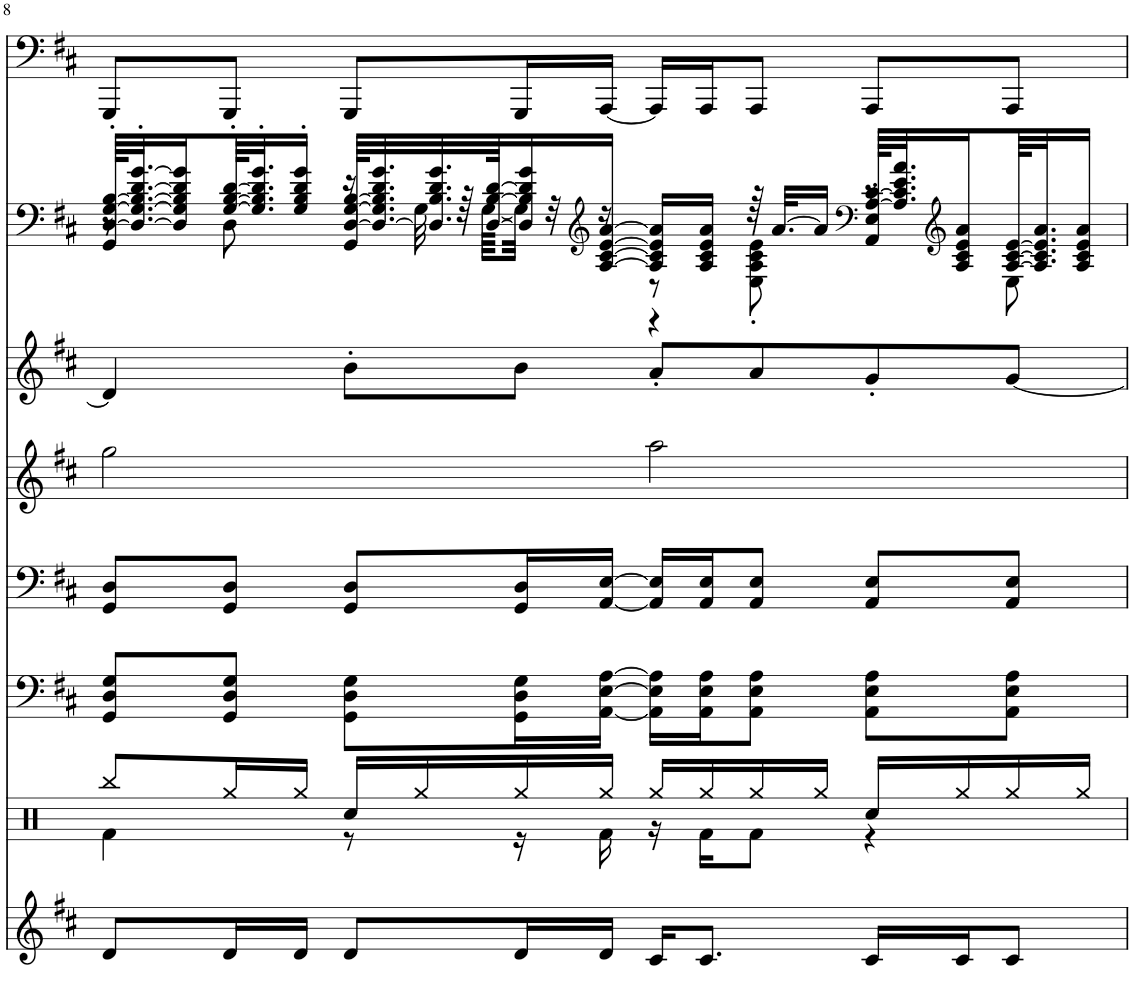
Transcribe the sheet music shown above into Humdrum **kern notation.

**kern	**kern	**kern	**kern	**kern	**kern	**kern	**kern
*part8	*part7	*part6	*part5	*part4	*part3	*part2	*part1
*staff8	*staff7	*staff6	*staff5	*staff4	*staff3	*staff2	*staff1
*I"Overdrive Gtr	*I"Percussion	*I"Overdrive Gtr	*I"DistortionGtr	*I"Strings 1	*I"Tenor Sax	*I"Clean Guitar	*I"Fingered Bass
*	*	*	*	*I'Str	*I'T Sax	*	*
!!LO:PB:g=z
*clefG2	*clefX	*clefF4	*clefF4	*clefG2	*clefG2	*clefG2	*clefF4
*	*	*	*	*	*Trd8c14	*	*
*k[f#c#]	*k[]	*k[f#c#]	*k[f#c#]	*k[f#c#]	*k[f#c#]	*k[f#c#]	*k[f#c#]
*M4/4	*M4/4	*M4/4	*M4/4	*M4/4	*M4/4	*M4/4	*M4/4
=8	=8	=8	=8	=8	=8	=8	=8
*	*^	*	*	*	*	*^	*
*	*	*	*	*	*	*	*	*^	*
8d/L	8Rbb/L	4Rf\	8GG/ 8D/ 8G/L	8GG/ 8D/L	2gg\	4d/]	[64D/' [64G/' [64B/'KLLL	8r	4GG/	8GGG/L
.	.	.	.	.	.	.	32.D/_' 32.G/_' 32.B/_' [32.d/' [32.g/'J	.	.	.
.	.	.	.	.	.	.	16D/] 16G/] 16B/] 16d/] 16g/]	.	.	.
16d/L	16Rgg/L	.	8GG/ 8D/ 8G/J	8GG/ 8D/J	.	.	[64G/' [64B/' [64d/'KL	8D\	.	8GGG/J
.	.	.	.	.	.	.	32.G/]' 32.B/]' 32.d/]' 32.g/'J	.	.	.
16d/JJ	16Rgg/JJ	.	.	.	.	.	16G/' 16B/' 16d/' 16g/'JJ	.	.	.
8d/L	16Rcc/LL	8r	8GG\ 8D\ 8G\L	8GG/ 8D/L	.	8b'\L	[64D/ [64G/ [64B/KLLL	16r	4GG/	8GGG/L
.	.	.	.	.	.	.	32.D/_ 32.G/] 32.B/] 32.d/ 32.g/	.	.	.
.	16Rgg/	.	.	.	.	.	32.D/] 32.B/ 32.d/ 32.g/	32G\	.	.
.	.	.	.	.	.	.	.	64r	.	.
.	.	.	.	.	.	.	[64D/ [64B/ [64d/JK	[64G\KLLL	.	.
16d/L	16Rgg/	16r	16GG\ 16D\ 16G\L	16GG/ 16D/L	.	8b\J	16D/] 16B/] 16d/] 16g/	32G\JJJ]	.	16GGG/L
.	.	.	.	.	.	.	.	32r	.	.
*	*	*	*	*	*	*	*clefG2	*	*	*
16d/JJ	16Rgg/JJ	16Rf\	[16AA\ [16E\ [16A\JJ	[16AA/ [16E/JJ	.	.	[16A/ [16c#/ [16e/ [16a/JJ	16r	.	[16AAA/JJ
16c#/KL	16Rgg/LL	16r	16AA\] 16E\] 16A\]LL	16AA/] 16E/]LL	2aa\	8a'/L	16A/] 16c#/] 16e/] 16a/]LL	8r	4r	16AAA/LL]
8.c#/J	16Rgg/	16Rf\KL	16AA\ 16E\ 16A\J	16AA/ 16E/J	.	.	16A/ 16c#/ 16e/ 16a/JJ	.	.	16AAA/J
.	16Rgg/	8Rf\J	8AA\ 8E\ 8A\J	8AA/ 8E/J	.	8a/	64r	8E\' 8A\' 8c#\' 8e\'	.	8AAA/J
.	.	.	.	.	.	.	[32.a/KLL	.	.	.
.	16Rgg/JJ	.	.	.	.	.	16a/JJ]	.	.	.
*	*	*	*	*	*	*	*clefF4	*	*	*
16c#/LL	16Rcc/LL	4r	8AA\ 8E\ 8A\L	8AA/ 8E/L	.	8g'/	[64A/ [64c#/KLLL	8r	4AA/' 4E/'	8AAA/L
.	.	.	.	.	.	.	32.A/] 32.c#/] 32.e/ 32.a/J	.	.	.
*	*	*	*	*	*	*	*clefG2	*	*	*
16c#/J	16Rgg/	.	.	.	.	.	16A/ 16c#/ 16e/ 16a/	.	.	.
8c#/J	16Rgg/	.	8AA\ 8E\ 8A\J	8AA/ 8E/J	.	[8g/J	[64A/ [64c#/ [64e/KL	8E\	.	8AAA/J
.	.	.	.	.	.	.	32.A/] 32.c#/] 32.e/] 32.a/J	.	.	.
.	16Rgg/JJ	.	.	.	.	.	16A/ 16c#/ 16e/ 16a/JJ	.	.	.
*	*v	*v	*	*	*	*	*v	*v	*v	*
=	=	=	=	=	=	=	=
*-	*-	*-	*-	*-	*-	*-	*-
